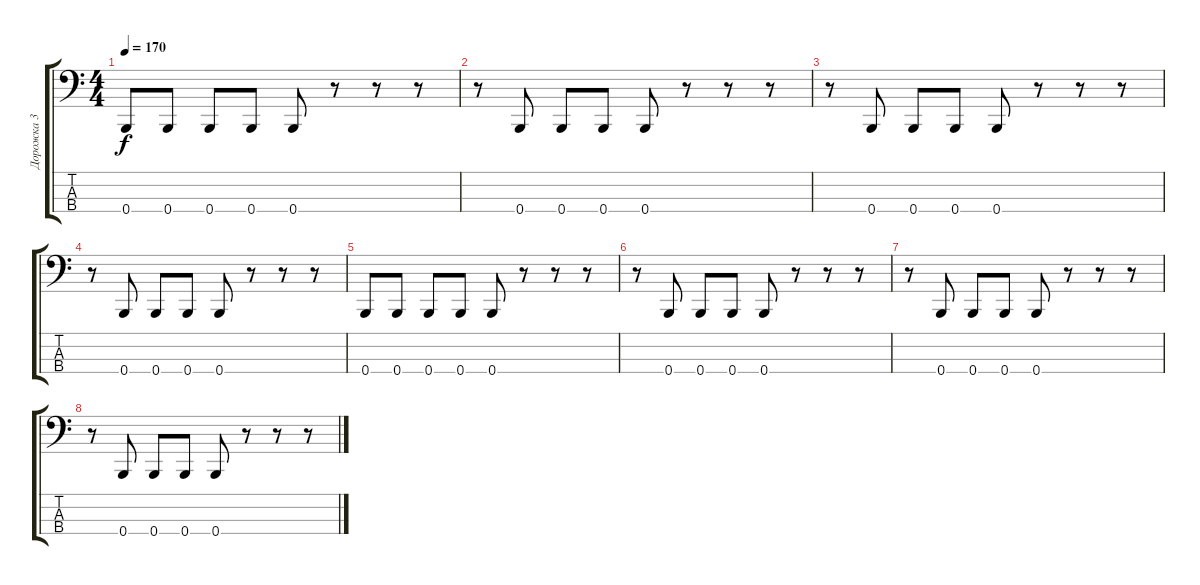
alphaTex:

\track ("Дорожка 3" "Дорожка 3") {instrument electricbasspick}
\staff {score tabs}
\tuning (E2 B1 Gb1 B0) {hide}
\ts (4 4)
\tempo 170
\clef f4
\ks c
0.4.8{dy f} 0.4.8 0.4.8 0.4.8 0.4.8 r.8 r.8 r.8 |
r.8 0.4.8 0.4.8 0.4.8 0.4.8 r.8 r.8 r.8 |
r.8 0.4.8 0.4.8 0.4.8 0.4.8 r.8 r.8 r.8 |
r.8 0.4.8 0.4.8 0.4.8 0.4.8 r.8 r.8 r.8 |
0.4.8 0.4.8 0.4.8 0.4.8 0.4.8 r.8 r.8 r.8 |
r.8 0.4.8 0.4.8 0.4.8 0.4.8 r.8 r.8 r.8 |
r.8 0.4.8 0.4.8 0.4.8 0.4.8 r.8 r.8 r.8 |
r.8 0.4.8 0.4.8 0.4.8 0.4.8 r.8 r.8 r.8
